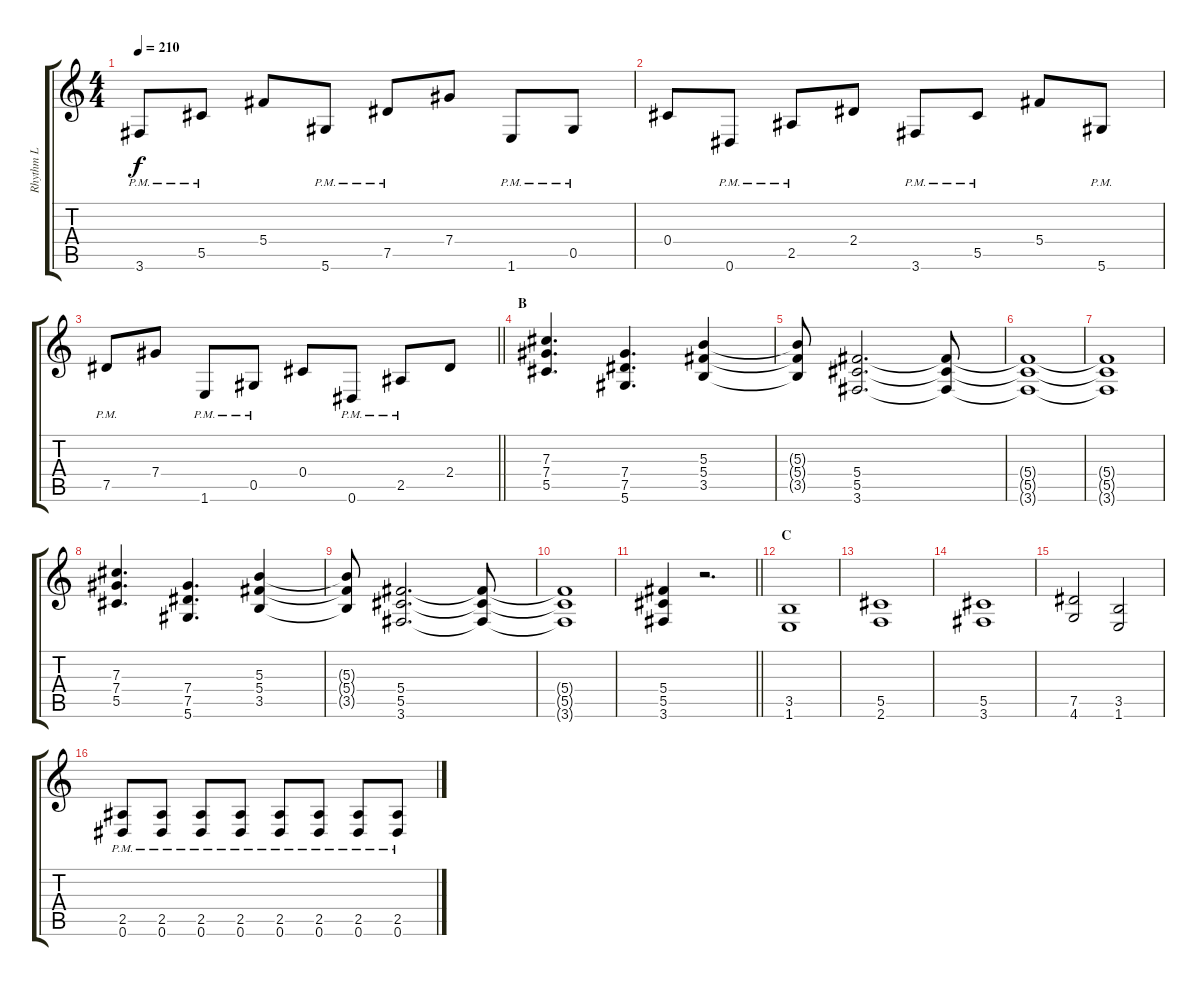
\track ("Rhythm L" "Rhythm L") {instrument distortionguitar}
\staff {score tabs}
\tuning (Eb4 Bb3 Gb3 Db3 Ab2 Eb2) {hide}
\ts (4 4)
\tempo 210
\clef g2
\ks c
3.6{pm}.8{dy f} 5.5{pm}.8 5.4.8 5.6{pm}.8 7.5{pm}.8 7.4.8 1.6{pm}.8 0.5{pm}.8 |
0.4.8 0.6{pm}.8 2.5{pm}.8 2.4.8 3.6{pm}.8 5.5{pm}.8 5.4.8 5.6{pm}.8 |
\barLineRight lightlight
7.5{pm}.8 7.4.8 1.6{pm}.8 0.5{pm}.8 0.4.8 0.6{pm}.8 2.5{pm}.8 2.4.8 |
\section ("" "B")
(7.3 7.4 5.5).4{d} (7.4 7.5 5.6).4{d} (5.3 5.4 3.5).4 |
(5.3{t} 5.4{t} 3.5{t}).8 (5.4 5.5 3.6).2{d} (5.4{t} 5.5{t} 3.6{t}).8 |
(5.4{t} 5.5{t} 3.6{t}).1 |
(5.4{t} 5.5{t} 3.6{t}).1 |
(7.3 7.4 5.5).4{d} (7.4 7.5 5.6).4{d} (5.3 5.4 3.5).4 |
(5.3{t} 5.4{t} 3.5{t}).8 (5.4 5.5 3.6).2{d} (5.4{t} 5.5{t} 3.6{t}).8 |
(5.4{t} 5.5{t} 3.6{t}).1 |
\barLineRight lightlight
(5.4 5.5 3.6).4 r.2{d} |
\section ("" "C")
(3.5 1.6).1 |
(5.5 2.6).1 |
(5.5 3.6).1 |
(7.5 4.6).2 (3.5 1.6).2 |
(2.5{pm} 0.6{pm}).8 (2.5{pm} 0.6{pm}).8 (2.5{pm} 0.6{pm}).8 (2.5{pm} 0.6{pm}).8 (2.5{pm} 0.6{pm}).8 (2.5{pm} 0.6{pm}).8 (2.5{pm} 0.6{pm}).8 (2.5{pm} 0.6{pm}).8
